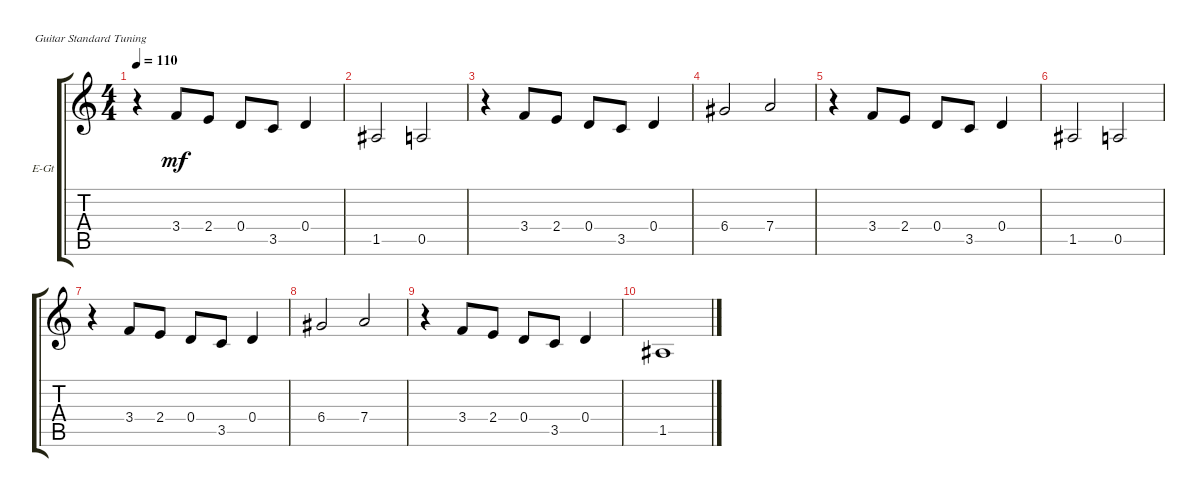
\defaultSystemsLayout 4
\bracketExtendMode groupsimilarinstruments
\firstSystemTrackNameOrientation horizontal
\otherSystemsTrackNameOrientation horizontal
\track ("Г. Каспарян" "E-Gt") {instrument electricguitarclean}
\staff {score tabs}
\tuning (E4 B3 G3 D3 A2 E2)
\ts (4 4)
\tempo 110
\clef g2
\ks c
r.4{dy mf} 3.4.8 2.4.8 0.4.8 3.5.8 0.4.4 |
1.5.2 0.5.2 |
r.4 3.4.8 2.4.8 0.4.8 3.5.8 0.4.4 |
6.4.2 7.4.2 |
r.4 3.4.8 2.4.8 0.4.8 3.5.8 0.4.4 |
1.5.2 0.5.2 |
r.4 3.4.8 2.4.8 0.4.8 3.5.8 0.4.4 |
6.4.2 7.4.2 |
r.4 3.4.8 2.4.8 0.4.8 3.5.8 0.4.4 |
1.5.1
